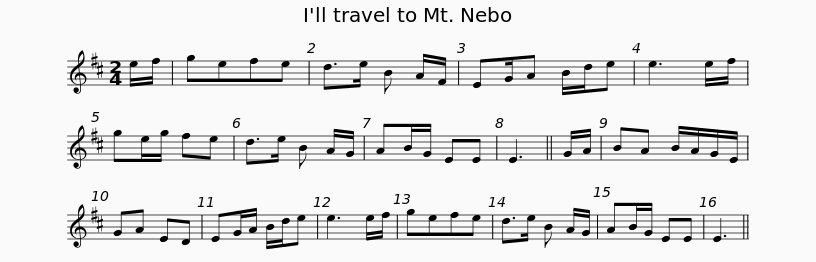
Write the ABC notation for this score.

X:1
L:1/8
M:2/4
I:linebreak $
K:D
V:1 treble
V:1
 e/f/ | gefe | d>e B A/F/ | EG/A B/d/e | e3 e/f/ | %5
 ge/g/ fe | d>e B A/G/ | AB/G/ EE | E3 || G/A/ |$ %10
 BA B/A/G/E/ | GA ED | EG/A/ B/d/e | e3 e/f/ | gefe | %15
 d>e B A/G/ | AB/G/ EE | E3 || %18
